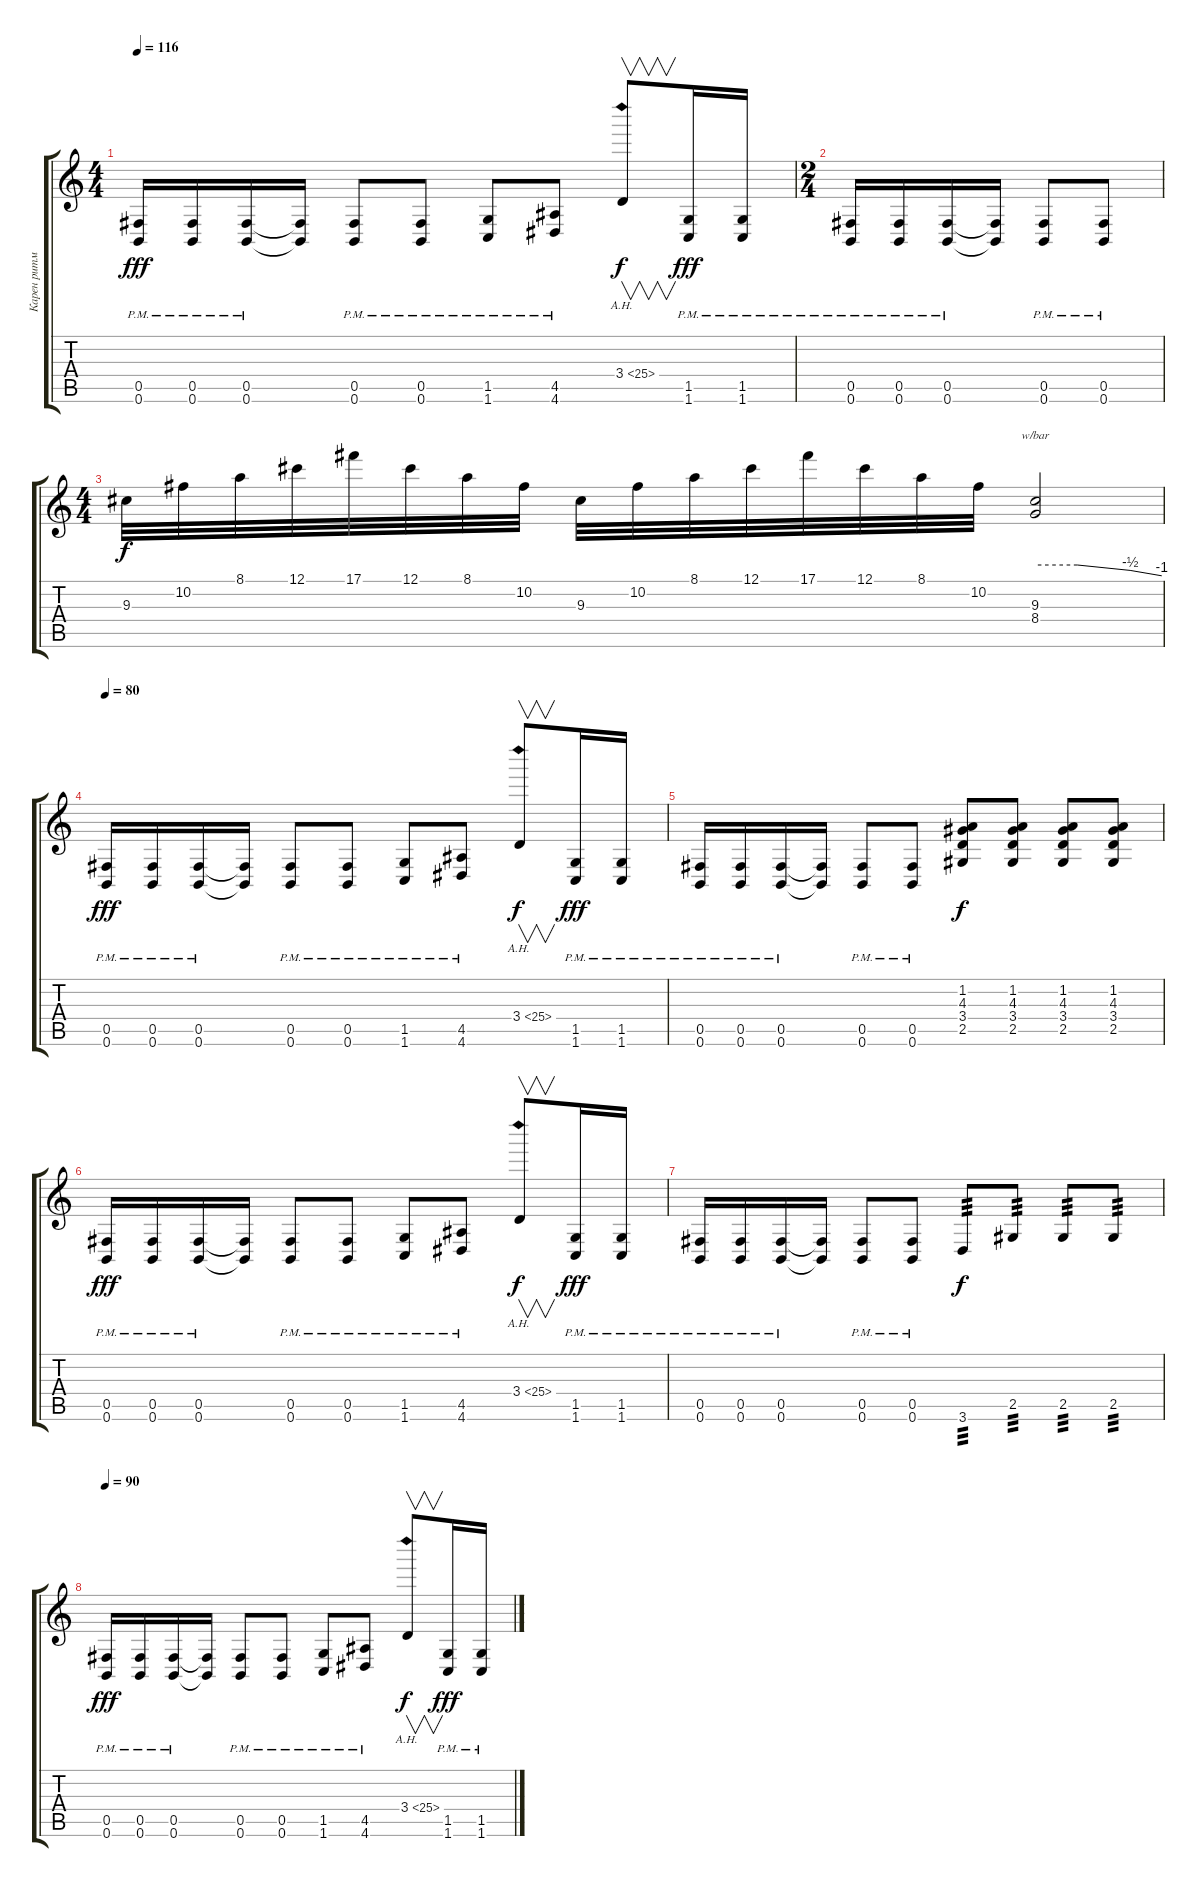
\track ("Карен ритм" "Карен ритм") {instrument overdrivenguitar}
\staff {score tabs}
\tuning (Db4 Ab3 E3 B2 Gb2 B1) {hide}
\ts (4 4)
\tempo 116
\clef g2
\ks c
(0.5{pm} 0.6{pm}).16{dy fff} (0.5{pm} 0.6{pm}).16 (0.5{pm} 0.6{pm}).16 (0.5{t} 0.6{t}).16 (0.5{pm} 0.6{pm}).8 (0.5{pm} 0.6{pm}).8 (1.5{pm} 1.6{pm}).8 (4.5{pm} 4.6{pm}).8 3.4{ah 22}.8{v dy f} (1.5{pm} 1.6{pm}).16{dy fff} (1.5{pm} 1.6{pm}).16 |
\ts (2 4)
(0.5{pm} 0.6{pm}).16 (0.5{pm} 0.6{pm}).16 (0.5{pm} 0.6{pm}).16 (0.5{t} 0.6{t}).16 (0.5{pm} 0.6{pm}).8 (0.5{pm} 0.6{pm}).8 |
\ts (4 4)
9.3.32{dy f} 10.2.32 8.1.32 12.1.32 17.1.32 12.1.32 8.1.32 10.2.32 9.3.32 10.2.32 8.1.32 12.1.32 17.1.32 12.1.32 8.1.32 10.2.32 (9.3 8.4).2{tbe (custom default 0 0 20 0 45 -2 60 -4)} |
\tempo 80
(0.5{pm} 0.6{pm}).16{dy fff} (0.5{pm} 0.6{pm}).16 (0.5{pm} 0.6{pm}).16 (0.5{t} 0.6{t}).16 (0.5{pm} 0.6{pm}).8 (0.5{pm} 0.6{pm}).8 (1.5{pm} 1.6{pm}).8 (4.5{pm} 4.6{pm}).8 3.4{ah 22}.8{v dy f} (1.5{pm} 1.6{pm}).16{dy fff} (1.5{pm} 1.6{pm}).16 |
(0.5{pm} 0.6{pm}).16 (0.5{pm} 0.6{pm}).16 (0.5{pm} 0.6{pm}).16 (0.5{t} 0.6{t}).16 (0.5{pm} 0.6{pm}).8 (0.5{pm} 0.6{pm}).8 (1.2 4.3 3.4 2.5).8{dy f} (1.2 4.3 3.4 2.5).8 (1.2 4.3 3.4 2.5).8 (1.2 4.3 3.4 2.5).8 |
(0.5{pm} 0.6{pm}).16{dy fff} (0.5{pm} 0.6{pm}).16 (0.5{pm} 0.6{pm}).16 (0.5{t} 0.6{t}).16 (0.5{pm} 0.6{pm}).8 (0.5{pm} 0.6{pm}).8 (1.5{pm} 1.6{pm}).8 (4.5{pm} 4.6{pm}).8 3.4{ah 22}.8{v dy f} (1.5{pm} 1.6{pm}).16{dy fff} (1.5{pm} 1.6{pm}).16 |
(0.5{pm} 0.6{pm}).16 (0.5{pm} 0.6{pm}).16 (0.5{pm} 0.6{pm}).16 (0.5{t} 0.6{t}).16 (0.5{pm} 0.6{pm}).8 (0.5{pm} 0.6{pm}).8 3.6.8{tp 3 dy f} 2.5.8{tp 3} 2.5.8{tp 3} 2.5.8{tp 3} |
\tempo 80
\tempo 90
(0.5{pm} 0.6{pm}).16{dy fff} (0.5{pm} 0.6{pm}).16 (0.5{pm} 0.6{pm}).16 (0.5{t} 0.6{t}).16 (0.5{pm} 0.6{pm}).8 (0.5{pm} 0.6{pm}).8 (1.5{pm} 1.6{pm}).8 (4.5{pm} 4.6{pm}).8 3.4{ah 22}.8{v dy f} (1.5{pm} 1.6{pm}).16{dy fff} (1.5{pm} 1.6{pm}).16
